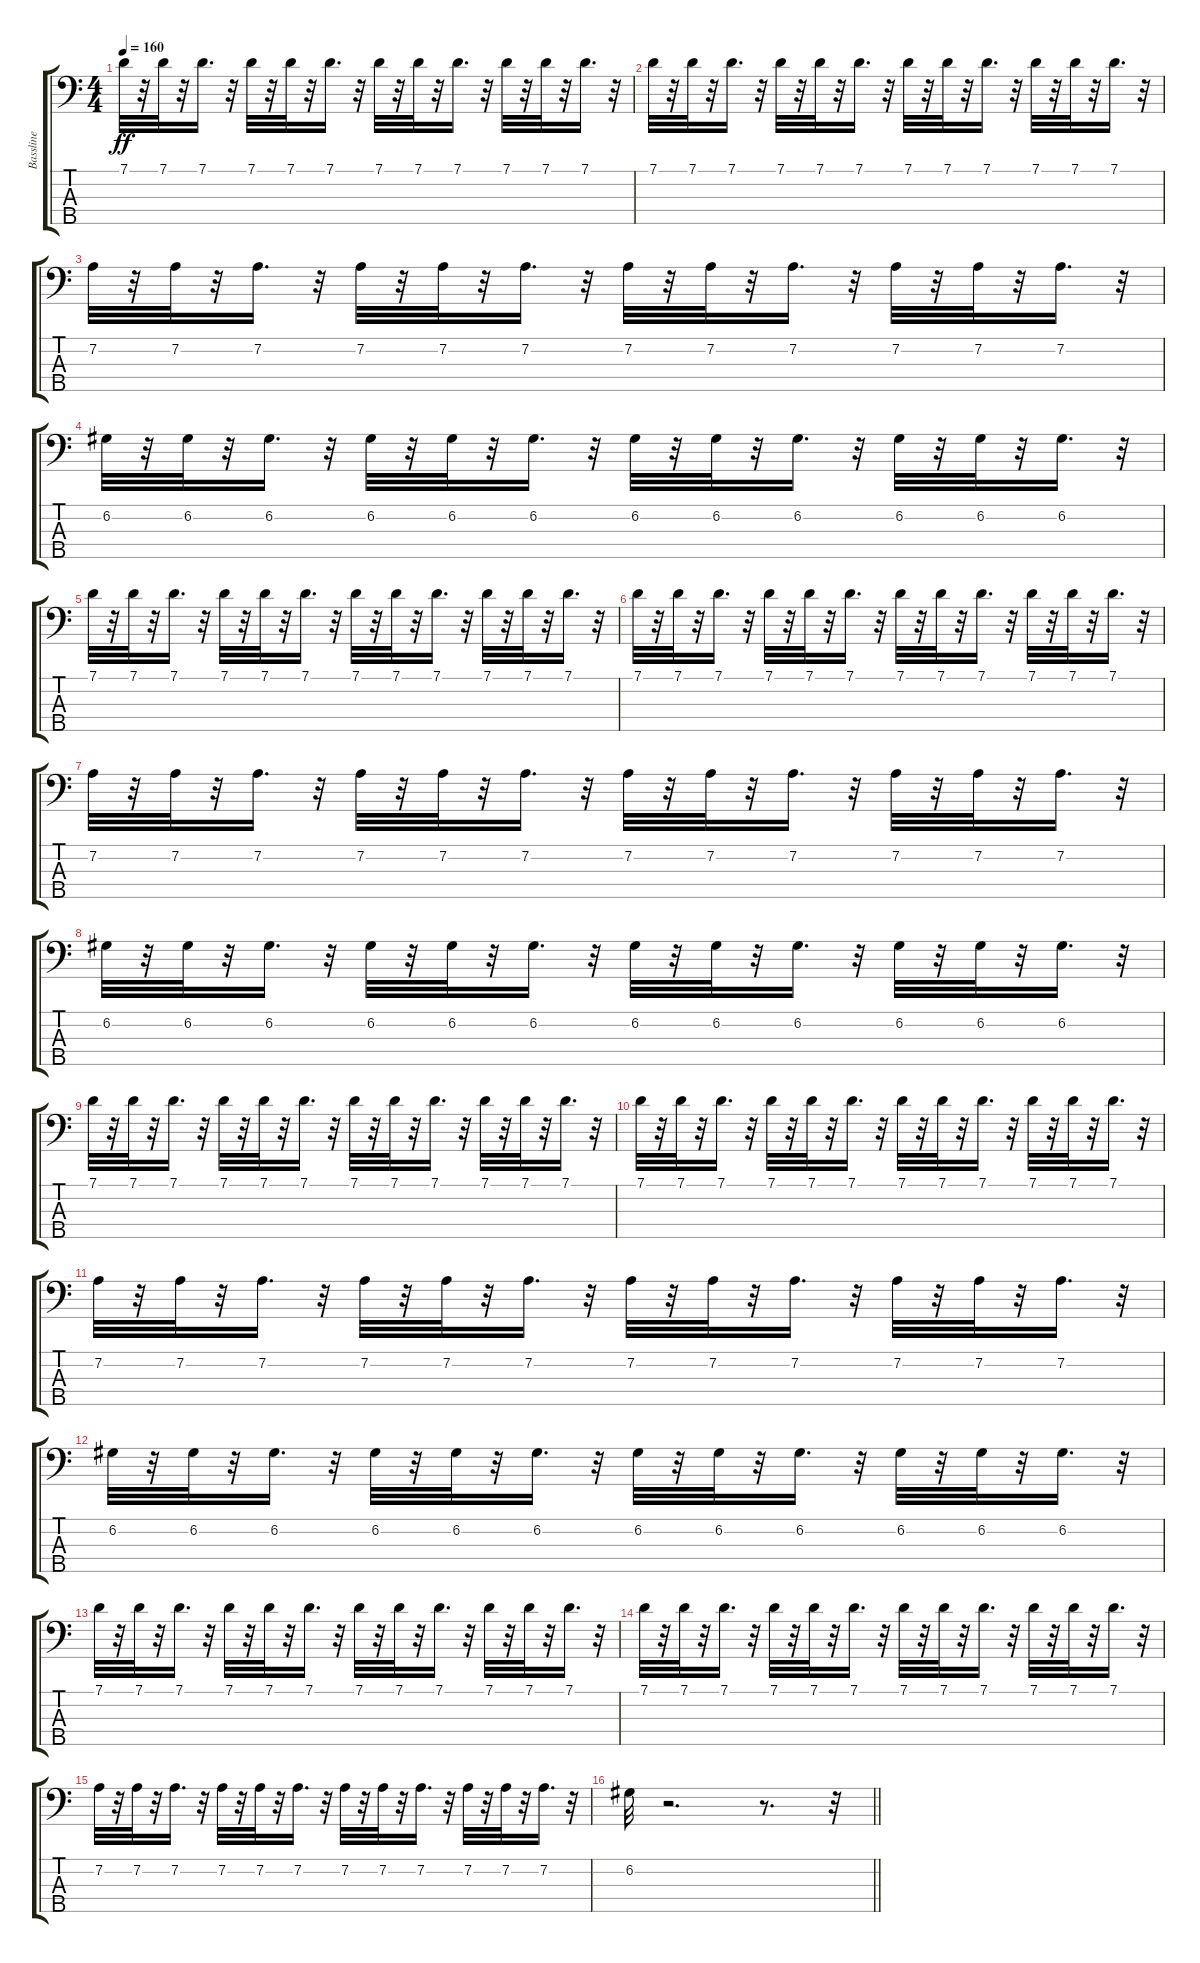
\track ("Bassline" "Bassline") {instrument electricbassfinger}
\staff {score tabs}
\tuning (G2 D2 A1 E1 B0) {hide}
\ts (4 4)
\tempo 160
\clef f4
\ks c
7.1.32{dy ff} r.32 7.1.32 r.32 7.1.16{d} r.32 7.1.32 r.32 7.1.32 r.32 7.1.16{d} r.32 7.1.32 r.32 7.1.32 r.32 7.1.16{d} r.32 7.1.32 r.32 7.1.32 r.32 7.1.16{d} r.32 |
7.1.32 r.32 7.1.32 r.32 7.1.16{d} r.32 7.1.32 r.32 7.1.32 r.32 7.1.16{d} r.32 7.1.32 r.32 7.1.32 r.32 7.1.16{d} r.32 7.1.32 r.32 7.1.32 r.32 7.1.16{d} r.32 |
7.2.32 r.32 7.2.32 r.32 7.2.16{d} r.32 7.2.32 r.32 7.2.32 r.32 7.2.16{d} r.32 7.2.32 r.32 7.2.32 r.32 7.2.16{d} r.32 7.2.32 r.32 7.2.32 r.32 7.2.16{d} r.32 |
6.2.32 r.32 6.2.32 r.32 6.2.16{d} r.32 6.2.32 r.32 6.2.32 r.32 6.2.16{d} r.32 6.2.32 r.32 6.2.32 r.32 6.2.16{d} r.32 6.2.32 r.32 6.2.32 r.32 6.2.16{d} r.32 |
7.1.32 r.32 7.1.32 r.32 7.1.16{d} r.32 7.1.32 r.32 7.1.32 r.32 7.1.16{d} r.32 7.1.32 r.32 7.1.32 r.32 7.1.16{d} r.32 7.1.32 r.32 7.1.32 r.32 7.1.16{d} r.32 |
7.1.32 r.32 7.1.32 r.32 7.1.16{d} r.32 7.1.32 r.32 7.1.32 r.32 7.1.16{d} r.32 7.1.32 r.32 7.1.32 r.32 7.1.16{d} r.32 7.1.32 r.32 7.1.32 r.32 7.1.16{d} r.32 |
7.2.32 r.32 7.2.32 r.32 7.2.16{d} r.32 7.2.32 r.32 7.2.32 r.32 7.2.16{d} r.32 7.2.32 r.32 7.2.32 r.32 7.2.16{d} r.32 7.2.32 r.32 7.2.32 r.32 7.2.16{d} r.32 |
6.2.32 r.32 6.2.32 r.32 6.2.16{d} r.32 6.2.32 r.32 6.2.32 r.32 6.2.16{d} r.32 6.2.32 r.32 6.2.32 r.32 6.2.16{d} r.32 6.2.32 r.32 6.2.32 r.32 6.2.16{d} r.32 |
7.1.32 r.32 7.1.32 r.32 7.1.16{d} r.32 7.1.32 r.32 7.1.32 r.32 7.1.16{d} r.32 7.1.32 r.32 7.1.32 r.32 7.1.16{d} r.32 7.1.32 r.32 7.1.32 r.32 7.1.16{d} r.32 |
7.1.32 r.32 7.1.32 r.32 7.1.16{d} r.32 7.1.32 r.32 7.1.32 r.32 7.1.16{d} r.32 7.1.32 r.32 7.1.32 r.32 7.1.16{d} r.32 7.1.32 r.32 7.1.32 r.32 7.1.16{d} r.32 |
7.2.32 r.32 7.2.32 r.32 7.2.16{d} r.32 7.2.32 r.32 7.2.32 r.32 7.2.16{d} r.32 7.2.32 r.32 7.2.32 r.32 7.2.16{d} r.32 7.2.32 r.32 7.2.32 r.32 7.2.16{d} r.32 |
6.2.32 r.32 6.2.32 r.32 6.2.16{d} r.32 6.2.32 r.32 6.2.32 r.32 6.2.16{d} r.32 6.2.32 r.32 6.2.32 r.32 6.2.16{d} r.32 6.2.32 r.32 6.2.32 r.32 6.2.16{d} r.32 |
7.1.32 r.32 7.1.32 r.32 7.1.16{d} r.32 7.1.32 r.32 7.1.32 r.32 7.1.16{d} r.32 7.1.32 r.32 7.1.32 r.32 7.1.16{d} r.32 7.1.32 r.32 7.1.32 r.32 7.1.16{d} r.32 |
7.1.32 r.32 7.1.32 r.32 7.1.16{d} r.32 7.1.32 r.32 7.1.32 r.32 7.1.16{d} r.32 7.1.32 r.32 7.1.32 r.32 7.1.16{d} r.32 7.1.32 r.32 7.1.32 r.32 7.1.16{d} r.32 |
7.2.32 r.32 7.2.32 r.32 7.2.16{d} r.32 7.2.32 r.32 7.2.32 r.32 7.2.16{d} r.32 7.2.32 r.32 7.2.32 r.32 7.2.16{d} r.32 7.2.32 r.32 7.2.32 r.32 7.2.16{d} r.32 |
\barLineRight lightlight
6.2.32 r.2{d} r.8{d} r.32
